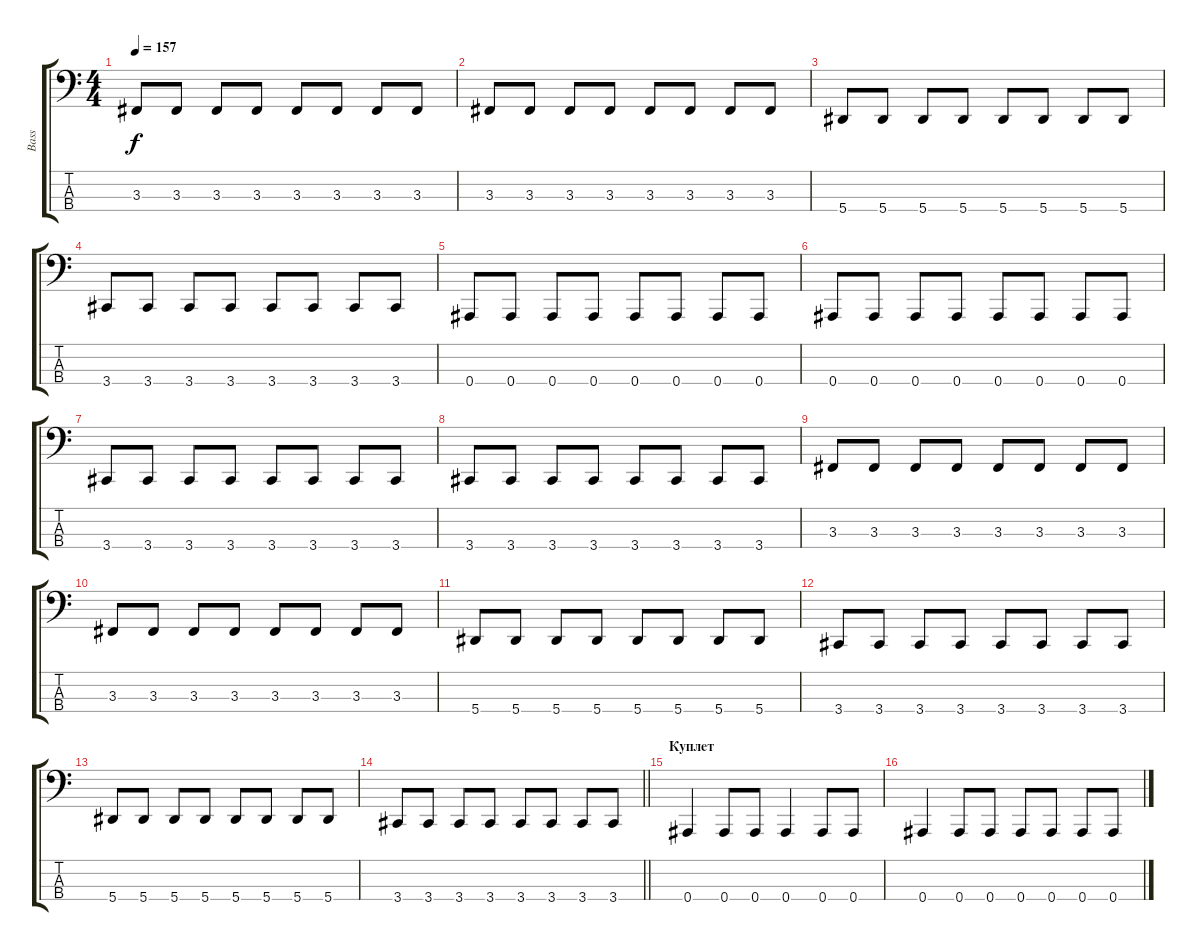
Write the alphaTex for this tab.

\track ("Bass" "Bass") {instrument electricbassfinger}
\staff {score tabs}
\tuning (Db2 Ab1 Eb1 Bb0) {hide}
\ts (4 4)
\tempo 157
\clef f4
\ks c
3.3.8{dy f} 3.3.8 3.3.8 3.3.8 3.3.8 3.3.8 3.3.8 3.3.8 |
3.3.8 3.3.8 3.3.8 3.3.8 3.3.8 3.3.8 3.3.8 3.3.8 |
5.4.8 5.4.8 5.4.8 5.4.8 5.4.8 5.4.8 5.4.8 5.4.8 |
3.4.8 3.4.8 3.4.8 3.4.8 3.4.8 3.4.8 3.4.8 3.4.8 |
0.4.8 0.4.8 0.4.8 0.4.8 0.4.8 0.4.8 0.4.8 0.4.8 |
0.4.8 0.4.8 0.4.8 0.4.8 0.4.8 0.4.8 0.4.8 0.4.8 |
3.4.8 3.4.8 3.4.8 3.4.8 3.4.8 3.4.8 3.4.8 3.4.8 |
3.4.8 3.4.8 3.4.8 3.4.8 3.4.8 3.4.8 3.4.8 3.4.8 |
3.3.8 3.3.8 3.3.8 3.3.8 3.3.8 3.3.8 3.3.8 3.3.8 |
3.3.8 3.3.8 3.3.8 3.3.8 3.3.8 3.3.8 3.3.8 3.3.8 |
5.4.8 5.4.8 5.4.8 5.4.8 5.4.8 5.4.8 5.4.8 5.4.8 |
3.4.8 3.4.8 3.4.8 3.4.8 3.4.8 3.4.8 3.4.8 3.4.8 |
5.4.8 5.4.8 5.4.8 5.4.8 5.4.8 5.4.8 5.4.8 5.4.8 |
\barLineRight lightlight
3.4.8 3.4.8 3.4.8 3.4.8 3.4.8 3.4.8 3.4.8 3.4.8 |
\section ("" "Куплет")
0.4.4 0.4.8 0.4.8 0.4.4 0.4.8 0.4.8 |
0.4.4 0.4.8 0.4.8 0.4.8 0.4.8 0.4.8 0.4.8
